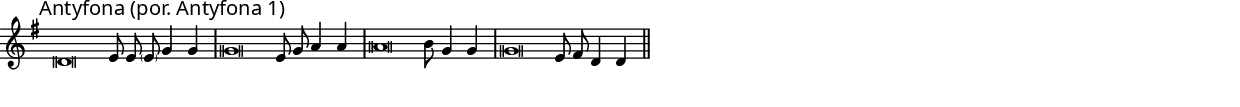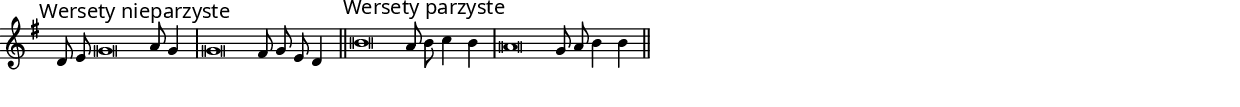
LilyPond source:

\version "2.18.2"
\include "settings.ily"
\language "deutsch"

\new Staff {
    \clef treble
    \key g \major \cadenzaOn

    % ant B
    \mark "Antyfona (por. Antyfona 1)"
    d'\breve e'8 e' \parenthesize e' g'4 g' \bar "|"
    g'\breve e'8 g' a'4 a' \bar "|"
    a'\breve h'8 g'4 g' \bar "|"
    g'\breve e'8 fis' d'4 d' \bar "||" \break

    \mark "Wersety nieparzyste"
    d'8 e' g'\breve a'8 g'4 \bar "|"
    g'\breve fis'8 g' e' d'4 \bar "||"

    \mark "Wersety parzyste"
    h'\breve a'8 h' c''4 h' \bar "|"
    a'\breve g'8 a' h'4 h' \bar "||"
}

% vim: tw=80 ts=4 sts=4 sw=4 et
